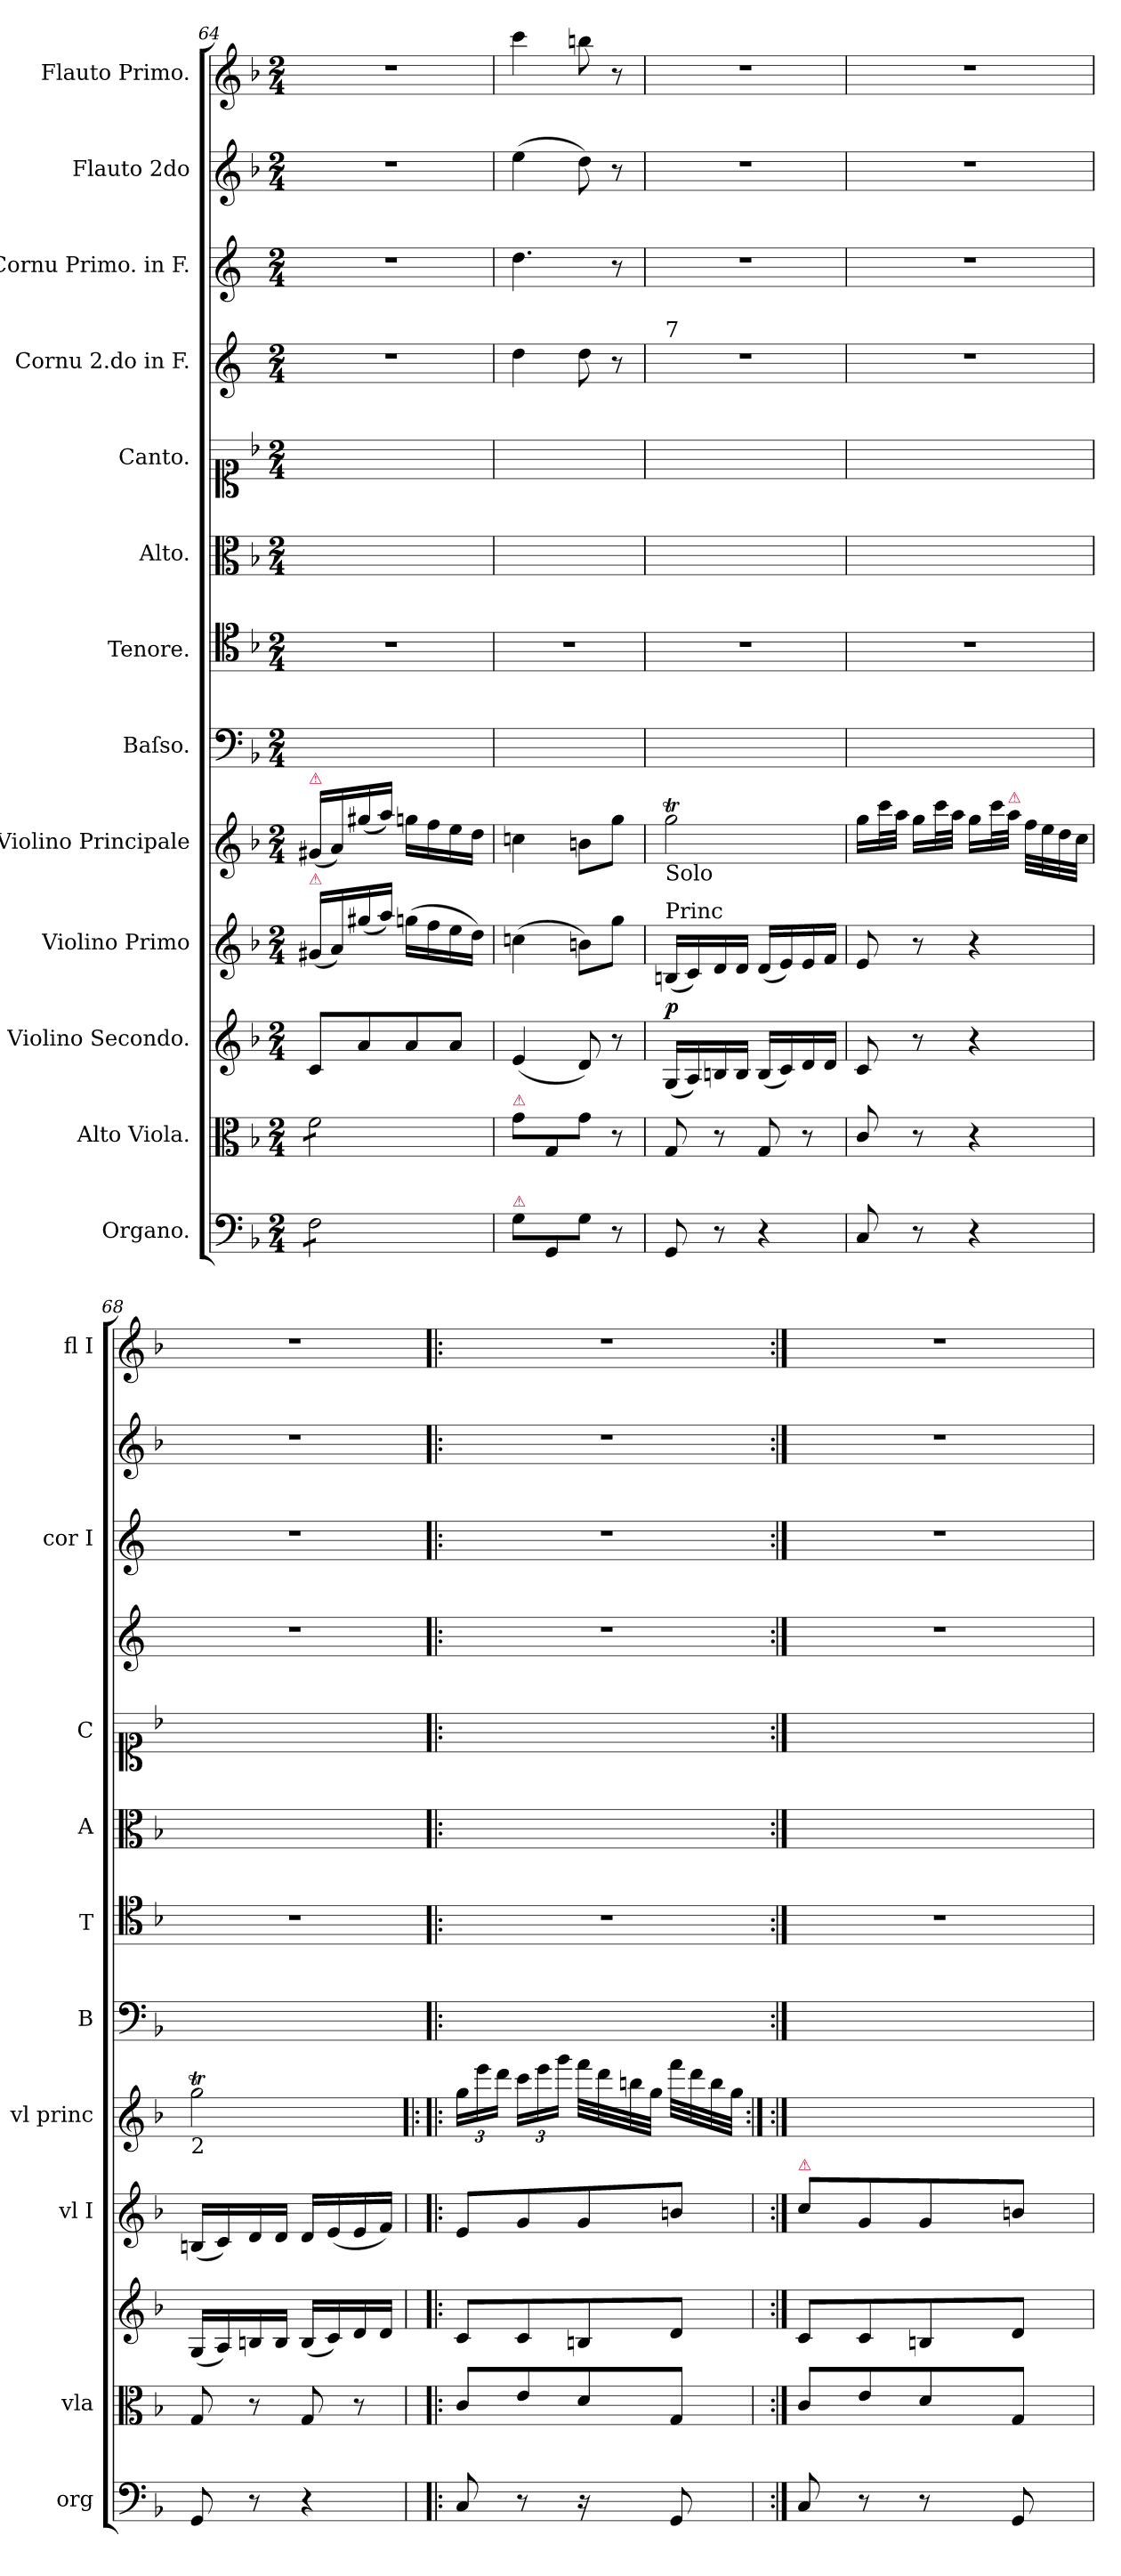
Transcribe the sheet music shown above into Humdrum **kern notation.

**kern	**dynam	**kern	**kern	**dynam	**kern	**kern	**kern	**kern	**kern	**kern	**kern	**kern	**kern	**kern
*part13	*part13	*part12	*part11	*part11	*part10	*part9	*part8	*part7	*part6	*part5	*part4	*part3	*part2	*part1
*staff13	*staff13	*staff12	*staff11	*staff11	*staff10	*staff9	*staff8	*staff7	*staff6	*staff5	*staff4	*staff3	*staff2	*staff1
*I"Organo.	*	*I"Alto Viola.	*I"Violino Secondo.	*	*I"Violino Primo	*I"Violino Principale	*I"Baſso.	*I"Tenore.	*I"Alto.	*I"Canto.	*I"Cornu 2.do in F.	*I"Cornu Primo. in F.	*I"Flauto 2do	*I"Flauto Primo.
*I'org	*	*I'vla	*	*	*I'vl I	*I'vl princ	*I'B	*I'T	*I'A	*I'C	*	*I'cor I	*	*I'fl I
*clefF4	*	*clefC3	*clefG2	*	*clefG2	*clefG2	*clefF4	*clefC4	*clefC3	*clefC1	*clefG2	*clefG2	*clefG2	*clefG2
*	*	*	*	*	*	*	*	*	*	*	*ITrd4c7	*ITrd4c7	*	*
*k[b-]	*	*k[b-]	*k[b-]	*	*k[b-]	*k[b-]	*k[b-]	*k[b-]	*k[b-]	*k[b-]	*k[b-]	*k[b-]	*k[b-]	*k[b-]
*F:	*	*F:	*F:	*	*F:	*F:	*F:	*F:	*F:	*F:	*F:	*F:	*F:	*F:
*M2/4	*	*M2/4	*M2/4	*	*M2/4	*M2/4	*M2/4	*M2/4	*M2/4	*M2/4	*M2/4	*M2/4	*M2/4	*M2/4
=64	=64	=64	=64	=64	=64	=64	=64	=64	=64	=64	=64	=64	=64	=64
!	!	!	!	!	!	!LO:TX:a:color=crimson:t=⚠	!	!	!	!	!	!	!	!
!	!	!	!	!	!LO:TX:a:color=crimson:t=⚠	!	!	!	!	!	!	!	!	!
*tremolo	*	*	*	*	*	*	*	*	*	*	*	*	*	*
*	*	*tremolo	*	*	*	*	*	*	*	*	*	*	*	*
8F\L	.	8f\L	8c/L	.	(16g#X/LL	(16g#X/LL	2ryy	2r	2ryy	2ryy	2r	2r	2r	2r
.	.	.	.	.	16a/)	16a/)	.	.	.	.	.	.	.	.
8F\	.	8f\	8a/	.	(16gg#X\	(16gg#X\	.	.	.	.	.	.	.	.
.	.	.	.	.	16aa\JJ)	16aa\JJ)	.	.	.	.	.	.	.	.
8F\	.	8f\	8a/	.	(16ggn\LL	16ggn\LL	.	.	.	.	.	.	.	.
.	.	.	.	.	16ff\	16ff\	.	.	.	.	.	.	.	.
8F\J	.	8f\J	8a/J	.	16ee\	16ee\	.	.	.	.	.	.	.	.
*	*	*Xtremolo	*	*	*	*	*	*	*	*	*	*	*	*
*Xtremolo	*	*	*	*	*	*	*	*	*	*	*	*	*	*
.	.	.	.	.	16dd\JJ)	16dd\JJ	.	.	.	.	.	.	.	.
=65	=65	=65	=65	=65	=65	=65	=65	=65	=65	=65	=65	=65	=65	=65
!	!	!LO:TX:a:color=crimson:t=⚠	!	!	!	!	!	!	!	!	!	!	!	!
!LO:TX:a:color=crimson:t=⚠	!	!	!	!	!	!	!	!	!	!	!	!	!	!
8G\L	.	8g\L	(4e/	.	(4ccn\	4ccn\	2ryy	2r	2ryy	2ryy	4g\	4.g\	(4ee\	4ccc\
8GG/	.	8G/	.	.	.	.	.	.	.	.	.	.	.	.
8G\J	.	8g\J	8d/)	.	8bn\L)	8bn\L	.	.	.	.	8g\	.	8dd\)	8bbn\
8r	.	8r	8r	.	8gg\J	8gg\J	.	.	.	.	8r	8r	8r	8r
=66	=66	=66	=66	=66	=66	=66	=66	=66	=66	=66	=66	=66	=66	=66
!	!	!	!	!	!	!	!	!	!	!	!LO:TX:a:t=7	!	!	!
!	!	!	!	!	!	!LO:TX:b:t=Solo	!	!	!	!	!	!	!	!
!	!	!	!	!	!LO:TX:a:t=Princ	!	!	!	!	!	!	!	!	!
!	!LO:DY:a	!	!	!LO:DY:a	!	!	!	!	!	!	!	!	!	!
8GG/	po	8G/	(16G/LL	p.	(16Bn/LL	2ggT\	2ryy	2r	2ryy	2ryy	2r	2r	2r	2r
.	.	.	16A/)	.	16c/)	.	.	.	.	.	.	.	.	.
8r	.	8r	16Bn/	.	16d/	.	.	.	.	.	.	.	.	.
.	.	.	16B/JJ	.	16d/JJ	.	.	.	.	.	.	.	.	.
4r	.	8G/	(16B/LL	.	(16d/LL	.	.	.	.	.	.	.	.	.
.	.	.	16c/)	.	16e/)	.	.	.	.	.	.	.	.	.
.	.	8r	16d/	.	16e/	.	.	.	.	.	.	.	.	.
.	.	.	16d/JJ	.	16f/JJ	.	.	.	.	.	.	.	.	.
=67	=67	=67	=67	=67	=67	=67	=67	=67	=67	=67	=67	=67	=67	=67
8C/	.	8c/	8c/	.	8e/	16gg\LL	2ryy	2r	2ryy	2ryy	2r	2r	2r	2r
.	.	.	.	.	.	32ccc\L	.	.	.	.	.	.	.	.
.	.	.	.	.	.	32aa\JJJ	.	.	.	.	.	.	.	.
8r	.	8r	8r	.	8r	16gg\LL	.	.	.	.	.	.	.	.
.	.	.	.	.	.	32ccc\L	.	.	.	.	.	.	.	.
.	.	.	.	.	.	32aa\JJJ	.	.	.	.	.	.	.	.
4r	.	4r	4r	.	4r	16gg\LL	.	.	.	.	.	.	.	.
.	.	.	.	.	.	32ccc\L	.	.	.	.	.	.	.	.
!	!	!	!	!	!	!LO:TX:a:color=crimson:t=⚠	!	!	!	!	!	!	!	!
.	.	.	.	.	.	32aa\JJJ	.	.	.	.	.	.	.	.
.	.	.	.	.	.	32ff\LLL	.	.	.	.	.	.	.	.
.	.	.	.	.	.	32ee\	.	.	.	.	.	.	.	.
.	.	.	.	.	.	32dd\	.	.	.	.	.	.	.	.
.	.	.	.	.	.	32cc\JJJ	.	.	.	.	.	.	.	.
=68	=68	=68	=68	=68	=68	=68	=68	=68	=68	=68	=68	=68	=68	=68
!	!	!	!	!	!	!LO:TX:b:t=2	!	!	!	!	!	!	!	!
8GG/	.	8G/	(16G/LL	.	(16Bn/LL	2ggT\	2ryy	2r	2ryy	2ryy	2r	2r	2r	2r
.	.	.	16A/)	.	16c/)	.	.	.	.	.	.	.	.	.
8r	.	8r	16Bn/	.	16d/	.	.	.	.	.	.	.	.	.
.	.	.	16B/JJ	.	16d/JJ	.	.	.	.	.	.	.	.	.
4r	.	8G/	(16B/LL	.	16d/LL	.	.	.	.	.	.	.	.	.
.	.	.	16c/)	.	(16e/	.	.	.	.	.	.	.	.	.
.	.	8r	16d/	.	16e/	.	.	.	.	.	.	.	.	.
.	.	.	16d/JJ	.	16f/JJ)	.	.	.	.	.	.	.	.	.
=69	=69	=69	=69	=69	=69	=69!|:	=69	=69	=69	=69	=69	=69	=69	=69
8C/	.	8c/L	8c/L	.	8e/L	24gg\LL	2ryy	2r	2ryy	2ryy	2r	2r	2r	2r
.	.	.	.	.	.	24eee\	.	.	.	.	.	.	.	.
.	.	.	.	.	.	24ddd\JJ	.	.	.	.	.	.	.	.
8r	.	8e/	8c/	.	8g/	24ccc\LL	.	.	.	.	.	.	.	.
.	.	.	.	.	.	24eee\	.	.	.	.	.	.	.	.
.	.	.	.	.	.	24ggg\JJ	.	.	.	.	.	.	.	.
!LO:N:vis=16	!	!	!	!	!	!	!	!	!	!	!	!	!	!
8r	.	8d/	8Bn/	.	8g/	32fff\LLL	.	.	.	.	.	.	.	.
.	.	.	.	.	.	32ddd\	.	.	.	.	.	.	.	.
.	.	.	.	.	.	32bbn\	.	.	.	.	.	.	.	.
.	.	.	.	.	.	32gg\JJJ	.	.	.	.	.	.	.	.
8GG/	.	8G/J	8d/J	.	8bn/J	32fff\LLL	.	.	.	.	.	.	.	.
.	.	.	.	.	.	32ddd\	.	.	.	.	.	.	.	.
.	.	.	.	.	.	32bb\	.	.	.	.	.	.	.	.
.	.	.	.	.	.	32gg\JJJ	.	.	.	.	.	.	.	.
=70	=70	=70	=70	=70	=70	=70:|!	=70	=70	=70	=70	=70	=70	=70	=70
!	!	!	!	!	!LO:TX:a:color=crimson:t=⚠	!	!	!	!	!	!	!	!	!
8C/	.	8c/L	8c/L	.	8cc\L	24gg\LLyy	2ryy	2r	2ryy	2ryy	2r	2r	2r	2r
.	.	.	.	.	.	24eee\yy	.	.	.	.	.	.	.	.
.	.	.	.	.	.	24ddd\JJyy	.	.	.	.	.	.	.	.
8r	.	8e/	8c/	.	8g/	24ccc\LLyy	.	.	.	.	.	.	.	.
.	.	.	.	.	.	24eee\yy	.	.	.	.	.	.	.	.
.	.	.	.	.	.	24ggg\JJyy	.	.	.	.	.	.	.	.
8r	.	8d/	8Bn/	.	8g/	32fff\LLLyy	.	.	.	.	.	.	.	.
.	.	.	.	.	.	32ddd\yy	.	.	.	.	.	.	.	.
.	.	.	.	.	.	32bbn\yy	.	.	.	.	.	.	.	.
.	.	.	.	.	.	32gg\JJJyy	.	.	.	.	.	.	.	.
8GG/	.	8G/J	8d/J	.	8bn/J	32fff\LLLyy	.	.	.	.	.	.	.	.
.	.	.	.	.	.	32ddd\yy	.	.	.	.	.	.	.	.
.	.	.	.	.	.	32bb\yy	.	.	.	.	.	.	.	.
.	.	.	.	.	.	32gg\JJJyy	.	.	.	.	.	.	.	.
=	=	=	=	=	=	=	=	=	=	=	=	=	=	=
*-	*-	*-	*-	*-	*-	*-	*-	*-	*-	*-	*-	*-	*-	*-
